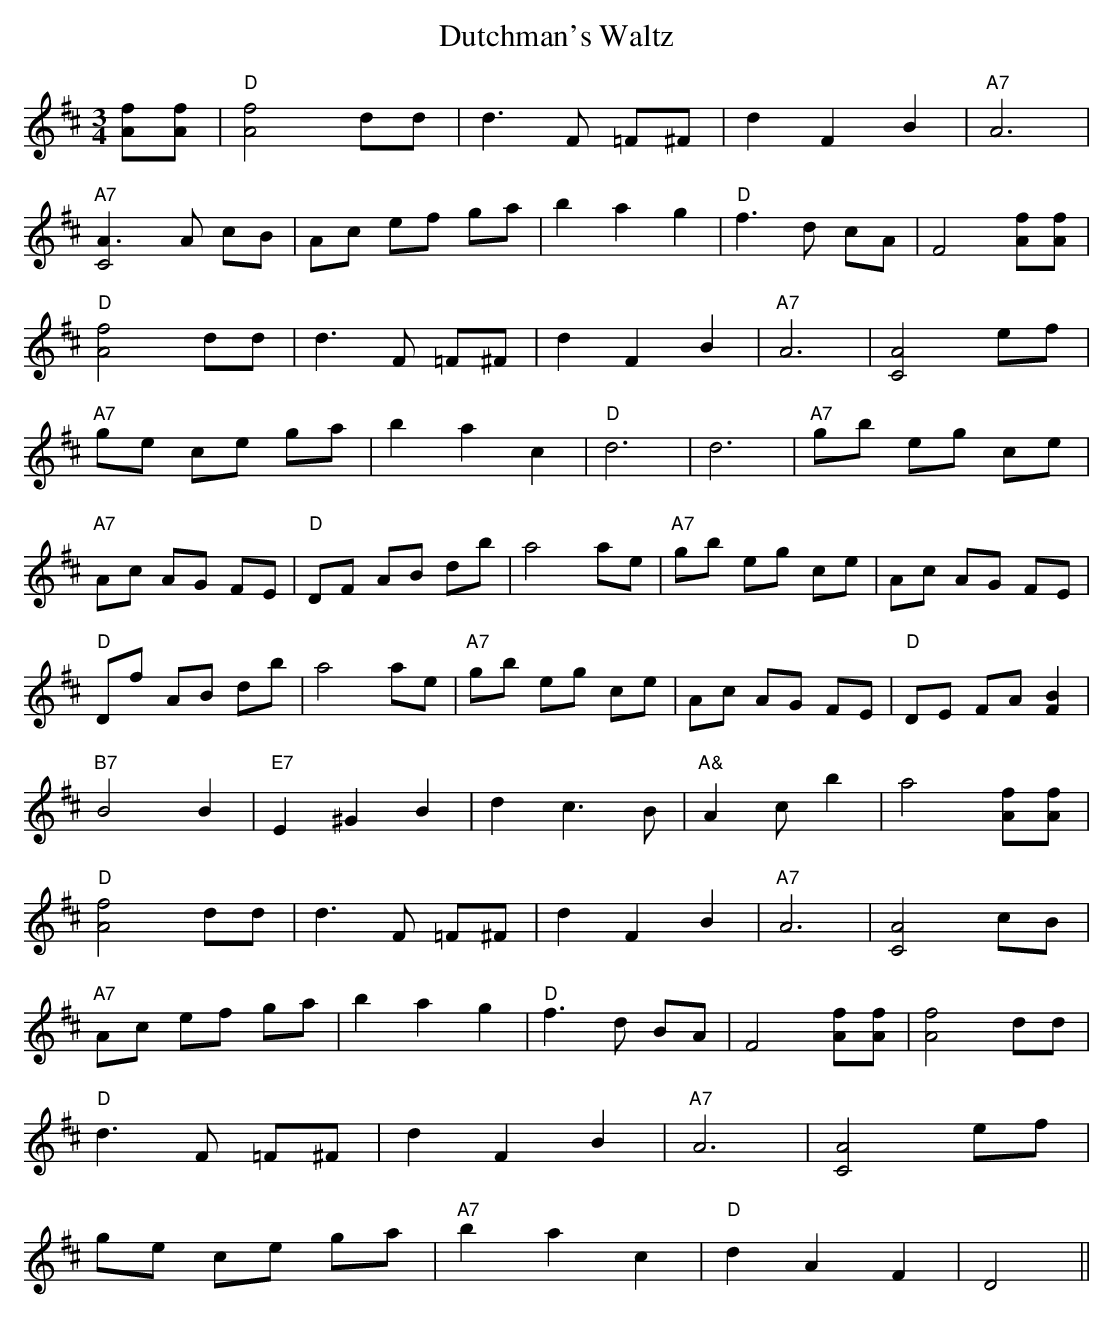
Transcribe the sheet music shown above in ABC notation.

X:1
T:Dutchman's Waltz
M:3/4
L:1/8
K:D
[Af][Af]|"D"[A4f4] dd|d3 F =F^F|d2F2B2|"A7"A6|
"A7"[C4A3] A cB|Ac ef ga|b2a2g2|"D"f3 d cA|F4 [Af][Af]|
"D"[A4f4]dd|d3 F =F^F|d2F2B2|"A7"A6|[C4A4]ef|
"A7"ge ce ga|b2a2 c2|"D"d6 |d6|"A7"gb eg ce|
"A7"Ac AG FE|"D"DF AB db|a4 ae|"A7"gb eg ce|Ac AG FE|
"D"Df AB db|a4 ae|"A7"gb eg ce|Ac AG FE|"D"DE FA [F2B2]|
"B7"B4 B2|"E7"E2^G2B2|d2c3B|"A&"A2c b2|a4 [Af][Af]|
"D"[A4f4] dd|d3 F =F^F|d2F2B2|"A7"A6|[C4A4] cB|
"A7"Ac ef ga|b2a2g2|"D"f3 d BA|F4 [Af][Af]|[A4f4] dd|
"D"d3 F =F^F|d2F2B2|"A7"A6|[C4A4] ef|
ge ce ga|"A7"b2a2c2|"D"d2A2F2|D4||
